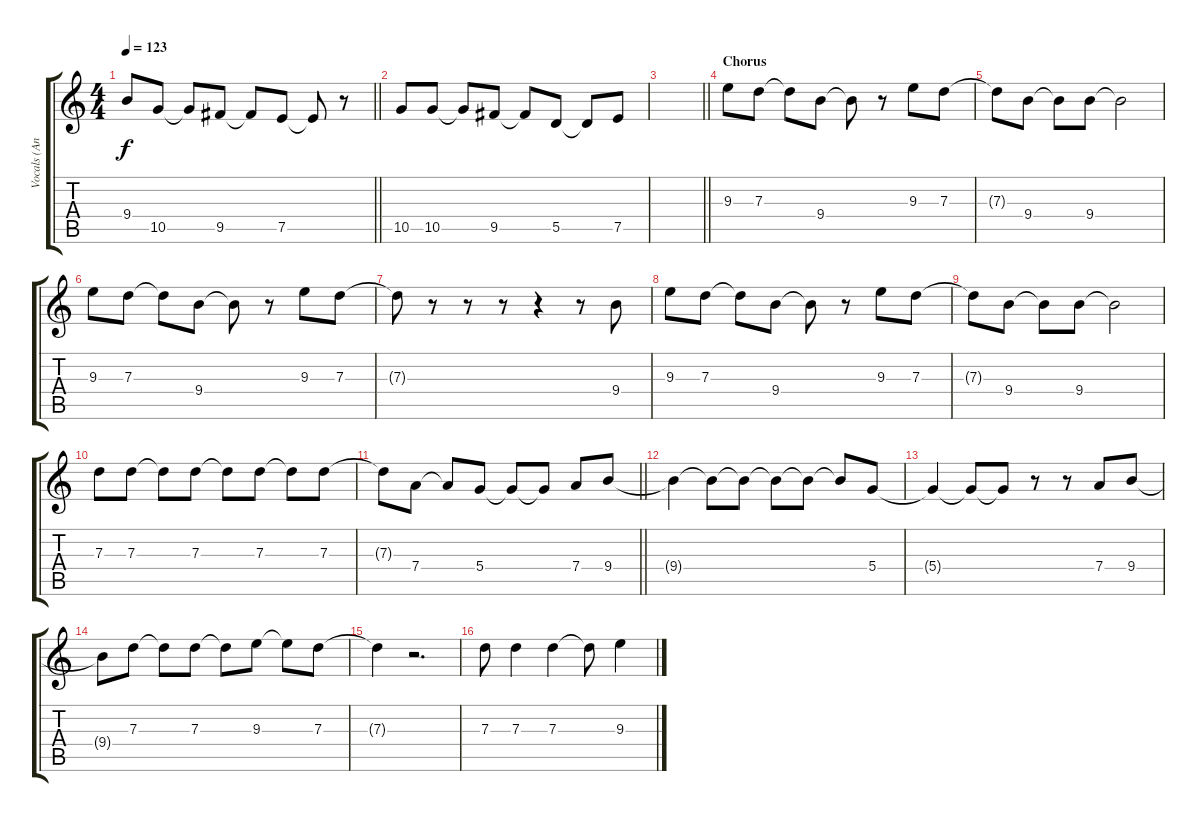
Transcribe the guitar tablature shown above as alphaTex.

\track ("Vocals (Anthony Kiedis)" "Vocals (An") {instrument distortionguitar}
\staff {score tabs}
\tuning (E4 B3 G3 D3 A2 E2) {hide}
\ts (4 4)
\tempo 123
\clef g2
\barLineRight lightlight
\ks c
9.4{t}.8{dy f} 10.5.8 10.5{t}.8 9.5.8 9.5{t}.8 7.5.8 7.5{t}.8 r.8 |
10.5.8 10.5.8 10.5{t}.8 9.5.8 9.5{t}.8 5.5.8 5.5{t}.8 7.5.8 |
\barLineRight lightlight
|
\section ("" "Chorus")
9.3.8{instrument oboe} 7.3.8 7.3{t}.8 9.4.8 9.4{t}.8 r.8 9.3.8 7.3.8 |
7.3{t}.8 9.4.8 9.4{t}.8 9.4.8 9.4{t}.2 |
9.3.8 7.3.8 7.3{t}.8 9.4.8 9.4{t}.8 r.8 9.3.8 7.3.8 |
7.3{t}.8 r.8 r.8 r.8 r.4 r.8 9.4.8 |
9.3.8 7.3.8 7.3{t}.8 9.4.8 9.4{t}.8 r.8 9.3.8 7.3.8 |
7.3{t}.8 9.4.8 9.4{t}.8 9.4.8 9.4{t}.2 |
7.3.8 7.3.8 7.3{t}.8 7.3.8 7.3{t}.8 7.3.8 7.3{t}.8 7.3.8 |
\barLineRight lightlight
7.3{t}.8 7.4.8 7.4{t}.8 5.4.8 5.4{t}.8 5.4{t}.8 7.4.8 9.4.8 |
9.4{t}.4 9.4{t}.8 9.4{t}.8 9.4{t}.8 9.4{t}.8 9.4{t}.8 5.4.8 |
5.4{t}.4 5.4{t}.8 5.4{t}.8 r.8 r.8 7.4.8 9.4.8 |
9.4{t}.8 7.3.8 7.3{t}.8 7.3.8 7.3{t}.8 9.3.8 9.3{t}.8 7.3.8 |
7.3{t}.4 r.2{d} |
7.3.8 7.3.4 7.3.4 7.3{t}.8 9.3.4
